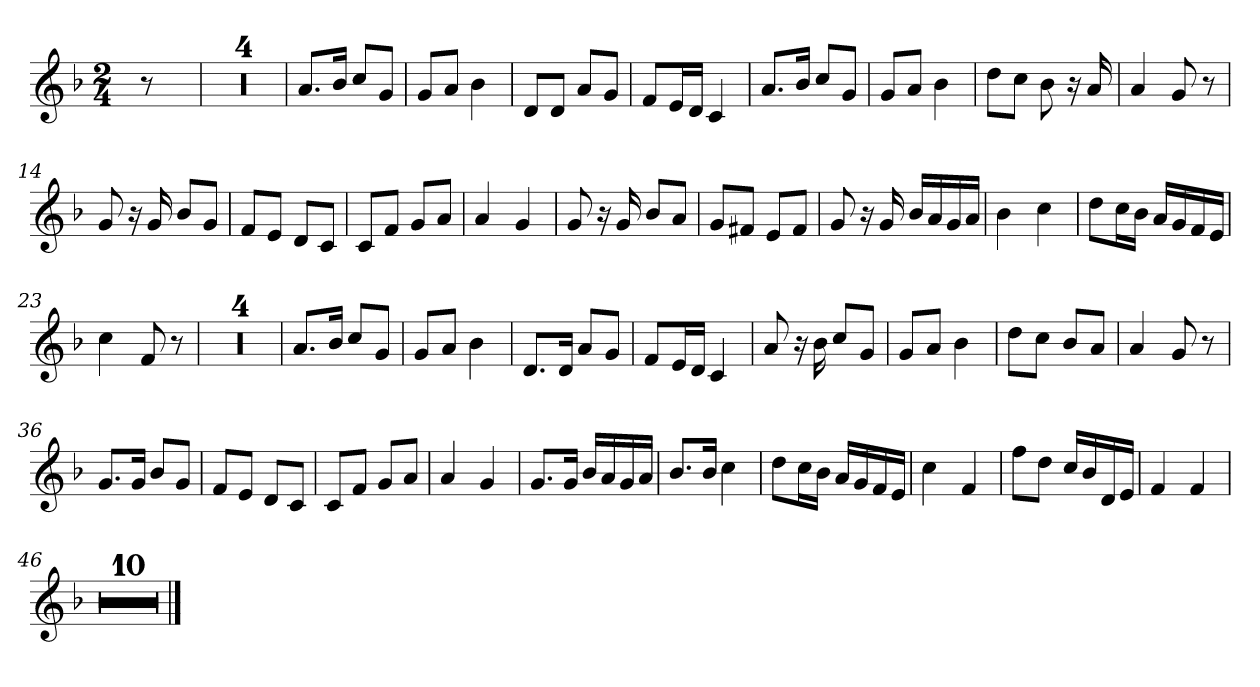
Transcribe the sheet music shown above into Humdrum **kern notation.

**kern
*part1
*staff1
*clefG2
*k[b-]
*M2/4
=1
8r
=2
2r
=3
2r
=4
2r
=5
2r
=6
8.a/L
16b-/Jk
8cc/L
8g/J
=7
8g/L
8a/J
4b-\
=8
8d/L
8d/J
8a/L
8g/J
=9
8f/L
16e/L
16d/JJ
4c/
=10
8.a/L
16b-/Jk
8cc/L
8g/J
=11
8g/L
8a/J
4b-\
=12
8dd\L
8cc\J
8b-\
16r
16a/
=13
4a/
8g/
8r
!!LO:LB:g=z
=14
8g/
16r
16g/
8b-/L
8g/J
=15
8f/L
8e/J
8d/L
8c/J
=16
8c/L
8f/J
8g/L
8a/J
=17
4a/
4g/
=18
8g/
16r
16g/
8b-/L
8a/J
=19
8g/L
8f#X/J
8e/L
8f#/J
=20
8g/
16r
16g/
16b-/LL
16a/
16g/
16a/JJ
=21
4b-\
4cc\
=22
8dd\L
16cc\L
16b-\JJ
16a/LL
16g/
16f/
16e/JJ
=23
4cc\
8f/
8r
!!LO:LB:g=z
=24
2r
=25
2r
=26
2r
=27
2r
=28
8.a/L
16b-/Jk
8cc/L
8g/J
=29
8g/L
8a/J
4b-\
=30
8.d/L
16d/Jk
8a/L
8g/J
=31
8f/L
16e/L
16d/JJ
4c/
=32
8a/
16r
16b-\
8cc/L
8g/J
=33
8g/L
8a/J
4b-\
=34
8dd\L
8cc\J
8b-/L
8a/J
=35
4a/
8g/
8r
=36
8.g/L
16g/Jk
8b-/L
8g/J
!!LO:LB:g=z
=37
8f/L
8e/J
8d/L
8c/J
=38
8c/L
8f/J
8g/L
8a/J
=39
4a/
4g/
=40
8.g/L
16g/Jk
16b-/LL
16a/
16g/
16a/JJ
=41
8.b-/L
16b-/Jk
4cc\
=42
8dd\L
16cc\L
16b-\JJ
16a/LL
16g/
16f/
16e/JJ
=43
4cc\
4f/
=44
8ff\L
8dd\J
16cc/LL
16b-/
16d/
16e/JJ
=45
4f/
4f/
=46
2r
=47
2r
=48
2r
=49
2r
!!LO:LB:g=z
=50
2r
=51
2r
=52
2r
=53
2r
=54
2r
=55
2r
==
*-
